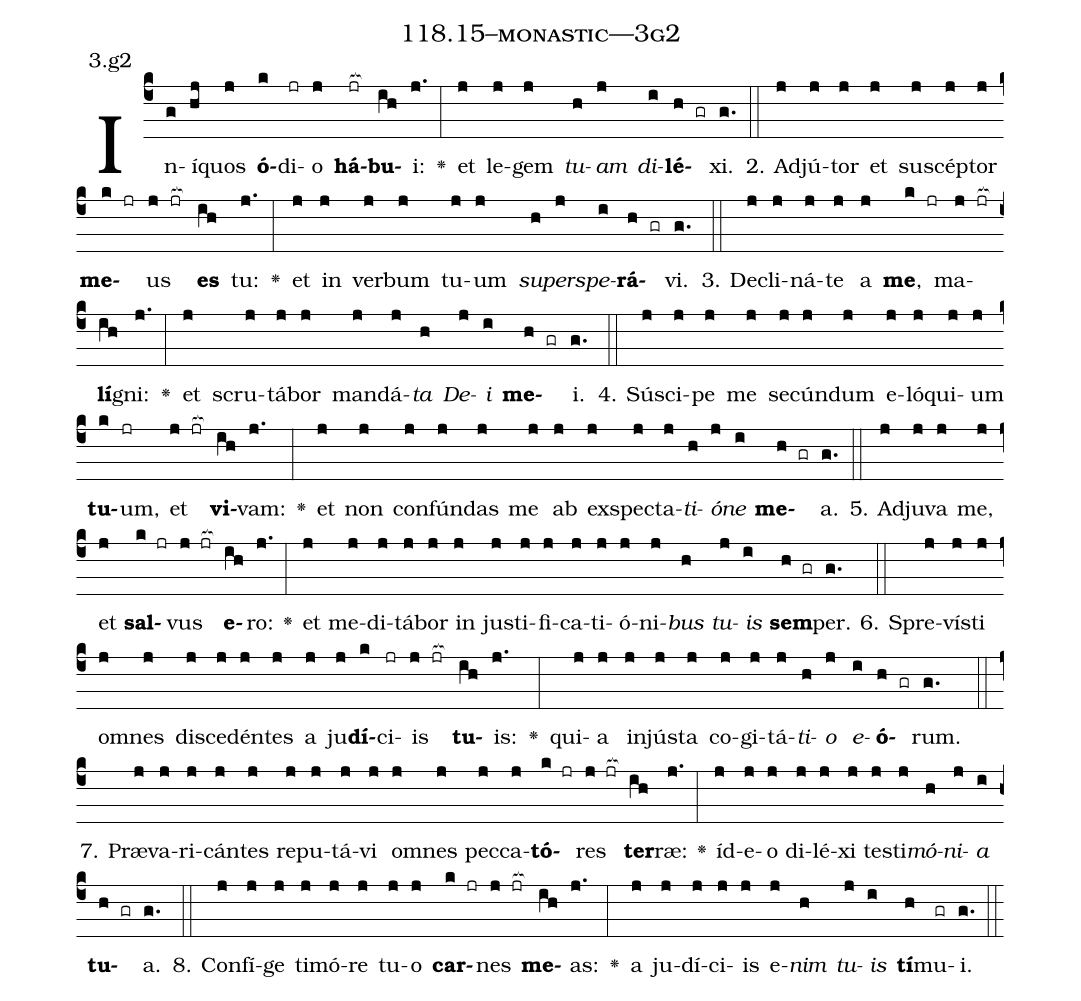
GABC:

name: 118.15--monastic---3g2;
annotation: 3.g2;
%%
(c4)In(g)í(hj)quos(j) <b>ó</b>(k)di(jr)o(j) <b>há</b>(jr[ocb:1{])<b>bu</b>(ih[ocb:0}])i:(j.) <v>\greheightstar</v>(:) et(j) le(j)gem(j) <i>tu</i>(h)<i>am</i>(j) <i>di</i>(i)<b>lé</b>(h gr)xi.(g.) (::)
2. Ad(j)jú(j)tor(j) et(j) su(j)scép(j)tor(j) <b>me</b>(k jr)us(j jr[ocb:1{]) <b>es</b>(ih[ocb:0}]) tu:(j.) <v>\greheightstar</v>(:) et(j) in(j) ver(j)bum(j) tu(j)um(j) <i>su</i>(h)<i>per</i>(j)<i>spe</i>(i)<b>rá</b>(h gr)vi.(g.) (::)
3. De(j)cli(j)ná(j)te(j) a(j) <b>me</b>,(k jr) ma(j jr[ocb:1{])<b>lí</b>(ih[ocb:0}])gni:(j.) <v>\greheightstar</v>(:) et(j) scru(j)tá(j)bor(j) man(j)dá(j)<i>ta</i>(h) <i>De</i>(j)<i>i</i>(i) <b>me</b>(h gr)i.(g.) (::)
4. Sú(j)sci(j)pe(j) me(j) se(j)cún(j)dum(j) e(j)ló(j)qui(j)um(j) <b>tu</b>(k)um,(jr) et(j jr[ocb:1{]) <b>vi</b>(ih[ocb:0}])vam:(j.) <v>\greheightstar</v>(:) et(j) non(j) con(j)fún(j)das(j) me(j) ab(j) ex(j)spec(j)ta(j)<i>ti</i>(h)<i>ó</i>(j)<i>ne</i>(i) <b>me</b>(h gr)a.(g.) (::)
5. Ad(j)ju(j)va(j) me,(j) et(j) <b>sal</b>(k jr)vus(j jr[ocb:1{]) <b>e</b>(ih[ocb:0}])ro:(j.) <v>\greheightstar</v>(:) et(j) me(j)di(j)tá(j)bor(j) in(j) jus(j)ti(j)fi(j)ca(j)ti(j)ó(j)ni(j)<i>bus</i>(h) <i>tu</i>(j)<i>is</i>(i) <b>sem</b>(h gr)per.(g.) (::)
6. Spre(j)vís(j)ti(j) om(j)nes(j) di(j)sce(j)dén(j)tes(j) a(j) ju(j)<b>dí</b>(k)ci(jr)is(j jr[ocb:1{]) <b>tu</b>(ih[ocb:0}])is:(j.) <v>\greheightstar</v>(:) qui(j)a(j) in(j)jús(j)ta(j) co(j)gi(j)tá(j)<i>ti</i>(h)<i>o</i>(j) <i>e</i>(i)<b>ó</b>(h gr)rum.(g.) (::)
7. Præ(j)va(j)ri(j)cán(j)tes(j) re(j)pu(j)tá(j)vi(j) om(j)nes(j) pec(j)ca(j)<b>tó</b>(k jr)res(j jr[ocb:1{]) <b>ter</b>(ih[ocb:0}])ræ:(j.) <v>\greheightstar</v>(:) íd(j)e(j)o(j) di(j)lé(j)xi(j) tes(j)ti(j)<i>mó</i>(h)<i>ni</i>(j)<i>a</i>(i) <b>tu</b>(h gr)a.(g.) (::)
8. Con(j)fí(j)ge(j) ti(j)mó(j)re(j) tu(j)o(j) <b>car</b>(k jr)nes(j jr[ocb:1{]) <b>me</b>(ih[ocb:0}])as:(j.) <v>\greheightstar</v>(:) a(j) ju(j)dí(j)ci(j)is(j) e(j)<i>nim</i>(h) <i>tu</i>(j)<i>is</i>(i) <b>tí</b>(h)mu(gr)i.(g.) (::)
